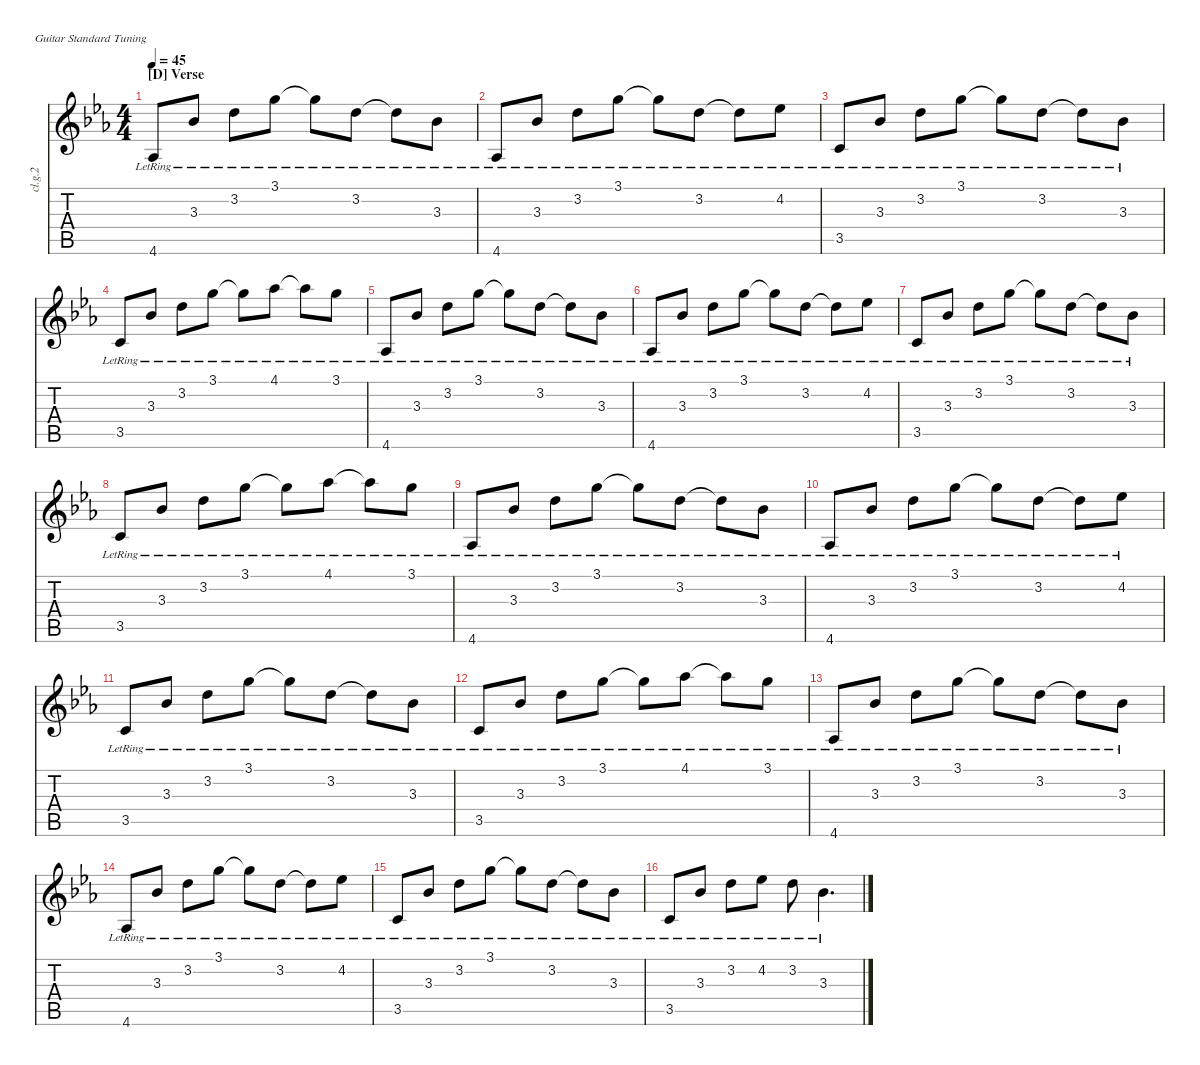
\defaultSystemsLayout 4
\hideDynamics
\bracketExtendMode nobrackets
\otherSystemsTrackNameOrientation horizontal
\track ("Clean Guitar 2" "cl.g.2") {instrument electricguitarclean}
\staff {score tabs}
\tuning (E4 B3 G3 D3 A2 E2)
\ts (4 4)
\section ("D" "Verse")
\tempo 45
\clef g2
\ks cminor
4.6{lr}.8{dy mf} 3.3{lr}.8 3.2{lr}.8 3.1{lr}.8 3.1{lr t}.8 3.2{lr}.8 3.2{lr t}.8 3.3{lr}.8 |
4.6{lr}.8 3.3{lr}.8 3.2{lr}.8 3.1{lr}.8 3.1{lr t}.8 3.2{lr}.8 3.2{lr t}.8 4.2{lr}.8 |
3.5{lr}.8 3.3{lr}.8 3.2{lr}.8 3.1{lr}.8 3.1{lr t}.8 3.2{lr}.8 3.2{lr t}.8 3.3{lr}.8 |
3.5{lr}.8 3.3{lr}.8 3.2{lr}.8 3.1{lr}.8 3.1{lr t}.8 4.1{lr}.8 4.1{lr t}.8 3.1{lr}.8 |
4.6{lr}.8 3.3{lr}.8 3.2{lr}.8 3.1{lr}.8 3.1{lr t}.8 3.2{lr}.8 3.2{lr t}.8 3.3{lr}.8 |
4.6{lr}.8 3.3{lr}.8 3.2{lr}.8 3.1{lr}.8 3.1{lr t}.8 3.2{lr}.8 3.2{lr t}.8 4.2{lr}.8 |
3.5{lr}.8 3.3{lr}.8 3.2{lr}.8 3.1{lr}.8 3.1{lr t}.8 3.2{lr}.8 3.2{lr t}.8 3.3{lr}.8 |
3.5{lr}.8 3.3{lr}.8 3.2{lr}.8 3.1{lr}.8 3.1{lr t}.8 4.1{lr}.8 4.1{lr t}.8 3.1{lr}.8 |
4.6{lr}.8 3.3{lr}.8 3.2{lr}.8 3.1{lr}.8 3.1{lr t}.8 3.2{lr}.8 3.2{lr t}.8 3.3{lr}.8 |
4.6{lr}.8 3.3{lr}.8 3.2{lr}.8 3.1{lr}.8 3.1{lr t}.8 3.2{lr}.8 3.2{lr t}.8 4.2{lr}.8 |
3.5{lr}.8 3.3{lr}.8 3.2{lr}.8 3.1{lr}.8 3.1{lr t}.8 3.2{lr}.8 3.2{lr t}.8 3.3{lr}.8 |
3.5{lr}.8 3.3{lr}.8 3.2{lr}.8 3.1{lr}.8 3.1{lr t}.8 4.1{lr}.8 4.1{lr t}.8 3.1{lr}.8 |
4.6{lr}.8 3.3{lr}.8 3.2{lr}.8 3.1{lr}.8 3.1{lr t}.8 3.2{lr}.8 3.2{lr t}.8 3.3{lr}.8 |
4.6{lr}.8 3.3{lr}.8 3.2{lr}.8 3.1{lr}.8 3.1{lr t}.8 3.2{lr}.8 3.2{lr t}.8 4.2{lr}.8 |
3.5{lr}.8 3.3{lr}.8 3.2{lr}.8 3.1{lr}.8 3.1{lr t}.8 3.2{lr}.8 3.2{lr t}.8 3.3{lr}.8 |
3.5{lr}.8 3.3{lr}.8 3.2{lr}.8 4.2{lr}.8 3.2{lr}.8 3.3{lr}.4{d}
